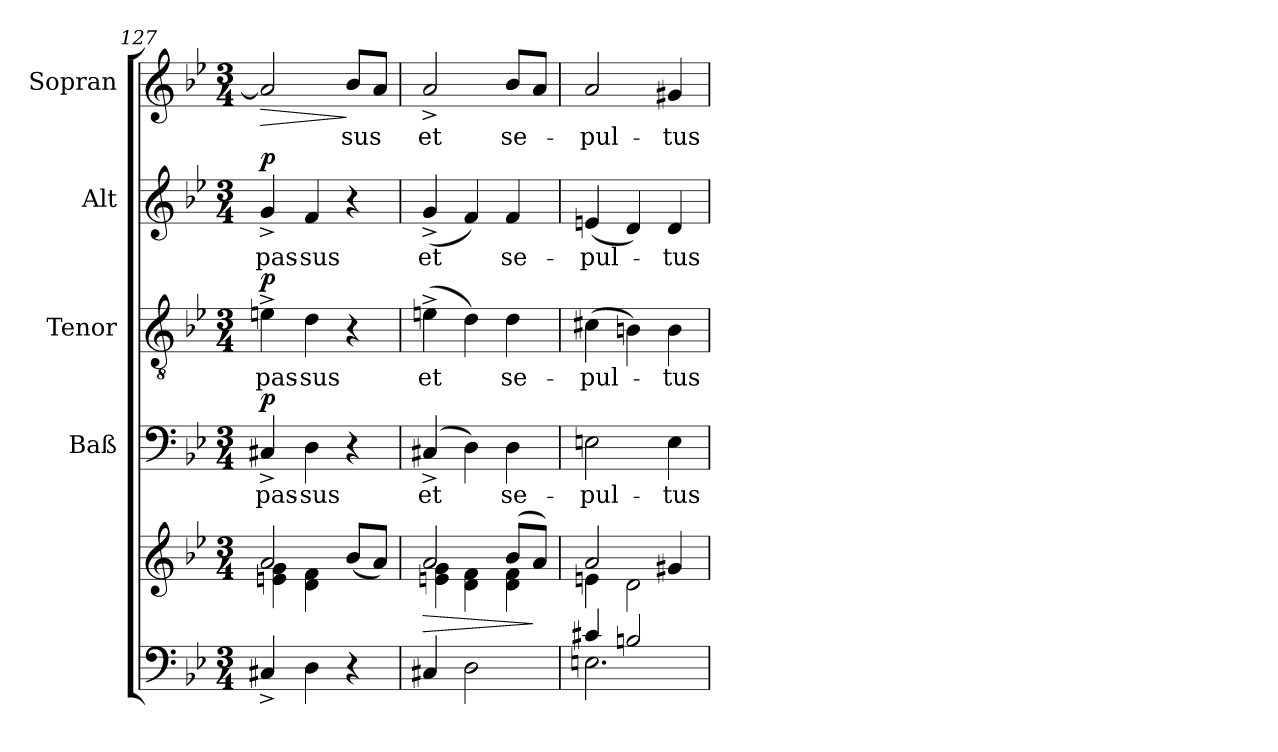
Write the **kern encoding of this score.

**kern	**kern	**dynam	**kern	**text	**dynam	**kern	**text	**dynam	**kern	**text	**dynam	**kern	**text	**dynam
*part5	*part5	*part5	*part4	*part4	*part4	*part3	*part3	*part3	*part2	*part2	*part2	*part1	*part1	*part1
*staff6	*staff5	*staff5/6	*staff4	*staff4	*staff4	*staff3	*staff3	*staff3	*staff2	*staff2	*staff2	*staff1	*staff1	*staff1
*	*	*	*I"Baß	*	*	*I"Tenor	*	*	*I"Alt	*	*	*I"Sopran	*	*
*	*	*	*I'Baß	*	*	*I'Ten	*	*	*I'Alt	*	*	*I'Sop	*	*
*clefF4	*clefG2	*	*clefF4	*	*	*clefGv2	*	*	*clefG2	*	*	*clefG2	*	*
*k[b-e-]	*k[b-e-]	*	*k[b-e-]	*	*	*k[b-e-]	*	*	*k[b-e-]	*	*	*k[b-e-]	*	*
*B-:	*B-:	*	*B-:	*	*	*B-:	*	*	*B-:	*	*	*B-:	*	*
*M3/4	*M3/4	*	*M3/4	*	*	*M3/4	*	*	*M3/4	*	*	*M3/4	*	*
=127	=127	=127	=127	=127	=127	=127	=127	=127	=127	=127	=127	=127	=127	=127
*	*^	*	*	*	*	*	*	*	*	*	*	*	*	*
!	!	!	!	!	!LO:LY:b	!LO:DY:a	!	!LO:LY:b	!LO:DY:a	!	!LO:LY:b	!LO:DY:a	!	!	!LO:HP:b
4C#X^</	2a/	4en\ 4g\	.	4C#X^</	pas-	p	4en^>\	pas-	p	4g^</	pas-	p	2a/]	.	>
!	!	!	!	!	!LO:LY:b	!	!	!LO:LY:b	!	!	!LO:LY:b	!	!	!	!
4D\	.	4d\ 4f\	.	4D\	-sus	.	4d\	-sus	.	4f/	-sus	.	.	.	.
!	!	!	!	!	!	!	!	!	!	!	!	!	!	!LO:LY:b	!
4r	(>8b-/L	4ryy	.	4r	.	.	4r	.	.	4r	.	.	8b-/L	-sus	]
.	8a/J)	.	.	.	.	.	.	.	.	.	.	.	8a/J	.	.
=128	=128	=128	=128	=128	=128	=128	=128	=128	=128	=128	=128	=128	=128	=128	=128
!	!	!	!LO:HP:b	!	!LO:LY:b	!	!	!LO:LY:b	!	!	!LO:LY:b	!	!	!LO:LY:b	!
4C#X/	2a/	4en\ 4g\	>	(4C#X^</	et	.	(>4en^>\	et	.	(4g^</	et	.	2a^</	et	.
2D\	.	4d\ 4f\	.	4D\)	.	.	4d\)	.	.	4f/)	.	.	.	.	.
!	!	!	!	!	!LO:LY:b	!	!	!LO:LY:b	!	!	!LO:LY:b	!	!	!LO:LY:b	!
.	(>8b-/L	4d\ 4f\	.	4D\	se-	.	4d\	se-	.	4f/	se-	.	8b-/L	se-	.
.	8a/J)	.	]	.	.	.	.	.	.	.	.	.	8a/J	.	.
!!LO:PB:g=z
=129	=129	=129	=129	=129	=129	=129	=129	=129	=129	=129	=129	=129	=129	=129	=129
*^	*	*	*	*	*	*	*	*	*	*	*	*	*	*	*
!	!	!	!	!	!	!LO:LY:b	!	!	!LO:LY:b	!	!	!LO:LY:b	!	!	!LO:LY:b	!
4c#X/	2.En\	2a/	4en\	.	2En\	-pul-	.	(>4c#X\	-pul-	.	(<4en/	-pul-	.	2a/	-pul-	.
2Bn/	.	.	2d\	.	.	.	.	4Bn\)	.	.	4d/)	.	.	.	.	.
!	!	!	!	!	!	!LO:LY:b	!	!	!LO:LY:b	!	!	!LO:LY:b	!	!	!LO:LY:b	!
.	.	4g#X/	.	.	4E\	-tus	.	4B\	-tus	.	4d/	-tus	.	4g#X/	-tus	.
*v	*v	*	*	*	*	*	*	*	*	*	*	*	*	*	*	*
*	*v	*v	*	*	*	*	*	*	*	*	*	*	*	*	*
=	=	=	=	=	=	=	=	=	=	=	=	=	=	=
*-	*-	*-	*-	*-	*-	*-	*-	*-	*-	*-	*-	*-	*-	*-
